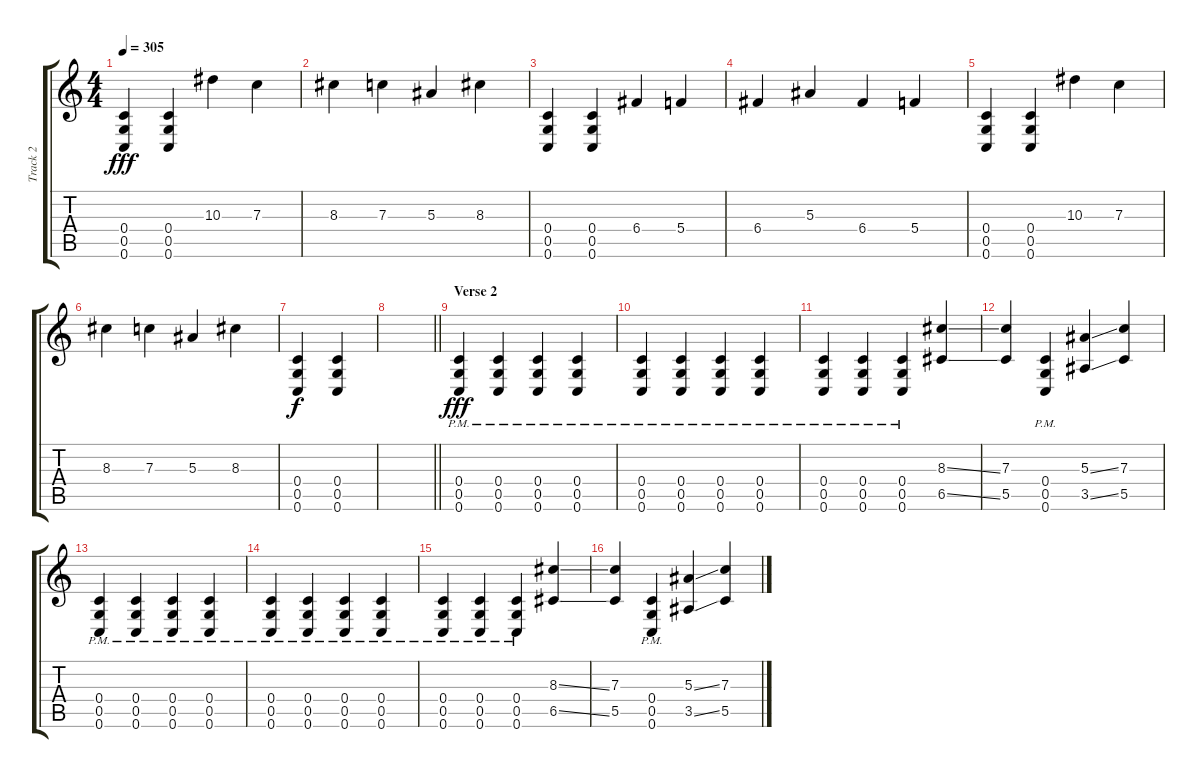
\track ("Track 2" "Track 2") {instrument distortionguitar}
\staff {score tabs}
\tuning (D4 A3 F3 C3 G2 C2) {hide}
\ts (4 4)
\tempo 305
\clef g2
\ks c
(0.4 0.5 0.6).4{dy fff} (0.4 0.5 0.6).4 10.3.4 7.3.4 |
8.3.4 7.3.4 5.3.4 8.3.4 |
(0.4 0.5 0.6).4 (0.4 0.5 0.6).4 6.4.4 5.4.4 |
6.4.4 5.3.4 6.4.4 5.4.4 |
(0.4 0.5 0.6).4 (0.4 0.5 0.6).4 10.3.4 7.3.4 |
8.3.4 7.3.4 5.3.4 8.3.4 |
(0.4 0.5 0.6).4{dy f} (0.4 0.5 0.6).4 |
\barLineRight lightlight
|
\section ("" "Verse 2")
(0.4{pm} 0.5{pm} 0.6{pm}).4{dy fff} (0.4{pm} 0.5{pm} 0.6{pm}).4 (0.4{pm} 0.5{pm} 0.6{pm}).4 (0.4{pm} 0.5{pm} 0.6{pm}).4 |
(0.4{pm} 0.5{pm} 0.6{pm}).4 (0.4{pm} 0.5{pm} 0.6{pm}).4 (0.4{pm} 0.5{pm} 0.6{pm}).4 (0.4{pm} 0.5{pm} 0.6{pm}).4 |
(0.4{pm} 0.5{pm} 0.6{pm}).4 (0.4{pm} 0.5{pm} 0.6{pm}).4 (0.4{pm} 0.5{pm} 0.6{pm}).4 (8.3{ss} 6.5{ss}).4 |
(7.3 5.5).4 (0.4{pm} 0.5{pm} 0.6{pm}).4 (5.3{ss} 3.5{ss}).4 (7.3 5.5).4 |
(0.4{pm} 0.5{pm} 0.6{pm}).4 (0.4{pm} 0.5{pm} 0.6{pm}).4 (0.4{pm} 0.5{pm} 0.6{pm}).4 (0.4{pm} 0.5{pm} 0.6{pm}).4 |
(0.4{pm} 0.5{pm} 0.6{pm}).4 (0.4{pm} 0.5{pm} 0.6{pm}).4 (0.4{pm} 0.5{pm} 0.6{pm}).4 (0.4{pm} 0.5{pm} 0.6{pm}).4 |
(0.4{pm} 0.5{pm} 0.6{pm}).4 (0.4{pm} 0.5{pm} 0.6{pm}).4 (0.4{pm} 0.5{pm} 0.6{pm}).4 (8.3{ss} 6.5{ss}).4 |
(7.3 5.5).4 (0.4{pm} 0.5{pm} 0.6{pm}).4 (5.3{ss} 3.5{ss}).4 (7.3 5.5).4
